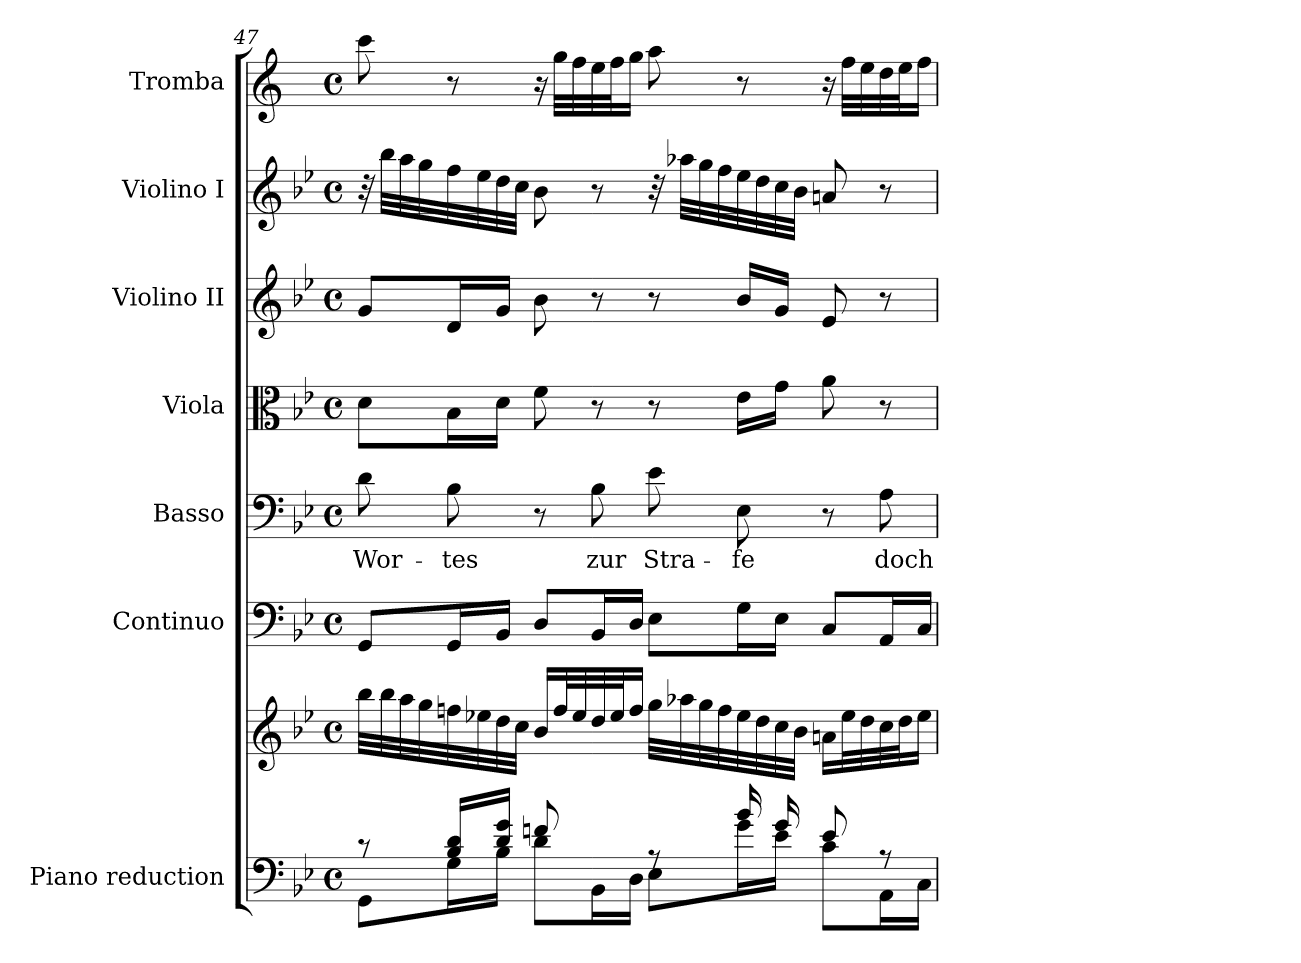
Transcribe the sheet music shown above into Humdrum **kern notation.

**kern	**kern	**kern	**kern	**text	**kern	**kern	**kern	**kern
*part7	*part7	*part6	*part5	*part5	*part4	*part3	*part2	*part1
*staff8	*staff7	*staff6	*staff5	*staff5	*staff4	*staff3	*staff2	*staff1
*I"Piano reduction	*	*I"Continuo	*I"Basso	*	*I"Viola	*I"Violino II	*I"Violino I	*I"Tromba
*I'Pno	*	*	*	*	*	*	*	*
*clefF4	*clefG2	*clefF4	*clefF4	*	*clefC3	*clefG2	*clefG2	*clefG2
*	*	*	*	*	*	*	*	*ITrd1c2
*k[b-e-]	*k[b-e-]	*k[b-e-]	*k[b-e-]	*	*k[b-e-]	*k[b-e-]	*k[b-e-]	*k[b-e-]
*M4/4	*M4/4	*M4/4	*M4/4	*	*M4/4	*M4/4	*M4/4	*M4/4
*met(c)	*met(c)	*met(c)	*met(c)	*	*met(c)	*met(c)	*met(c)	*met(c)
=47	=47	=47	=47	=47	=47	=47	=47	=47
*^	*^	*	*	*	*	*	*	*
!	!	!	!	!	!	!LO:LY:b	!	!	!	!
8r	8GG\L	32bb-\LLL	4.ryy	8GG/L	8d\	Wor-	8d\L	8g/L	32r	8bb-\
.	.	32bb-\	.	.	.	.	.	.	32bb-\LLL	.
.	.	32aa\	.	.	.	.	.	.	32aa\	.
.	.	32gg\	.	.	.	.	.	.	32gg\	.
!	!	!	!	!	!	!LO:LY:b	!	!	!	!
16B-/ 16d/LL	16G\L	32ffn\	.	16GG/L	8B-\	tes	16B-\L	16d/L	32ff\	8r
.	.	32ee-X\	.	.	.	.	.	.	32ee-\	.
16d/ 16g/JJ	16B-\JJ	32dd\	.	16BB-/JJ	.	.	16d\JJ	16g/JJ	32dd\	.
.	.	32cc\JJJ	.	.	.	.	.	.	32cc\JJJ	.
8fn/L	8d\L	16b-/LL	.	8D/L	8r	.	8f\	8b-\	8b-\	16r
.	.	32ff/L	.	.	.	.	.	.	.	32ff\LLL
.	.	32ee-/	.	.	.	.	.	.	.	32ee-\
!	!	!	!	!	!	!LO:LY:b	!	!	!	!
8ryy	16BB-\L	32dd/	8fn\ 8b-\J	16BB-/L	8B-\	zur	8r	8r	8r	32dd\
.	.	32ee-/J	.	.	.	.	.	.	.	32ee-\J
.	16D\JJ	16ff/JJ	.	16D/JJ	.	.	.	.	.	16ff\JJ
!	!	!	!	!	!	!LO:LY:b	!	!	!	!
8rA	8E-\L	32gg\LLL	2ryy	8E-\L	8e-\	Stra-	8r	8r	32r	8gg\
.	.	32aa-X\	.	.	.	.	.	.	32aa-X\LLL	.
.	.	32gg\	.	.	.	.	.	.	32gg\	.
.	.	32ff\	.	.	.	.	.	.	32ff\	.
!	!	!	!	!	!	!LO:LY:b	!	!	!	!
16b-/LL	16g\L	32ee-\	.	16G\L	8E-\	fe	16e-\LL	16b-/LL	32ee-\	8r
.	.	32dd\	.	.	.	.	.	.	32dd\	.
16g/JJ	16e-\JJ	32cc\	.	16E-\JJ	.	.	16g\JJ	16g/JJ	32cc\	.
.	.	32b-\JJJ	.	.	.	.	.	.	32b-\JJJ	.
8e-/	8c\L	16an\LL	.	8C/L	8r	.	8a\	8e-/	8an/	16r
.	.	32ee-\L	.	.	.	.	.	.	.	32ee-\LLL
.	.	32dd\	.	.	.	.	.	.	.	32dd\
!	!	!	!	!	!	!LO:LY:b	!	!	!	!
8rA	16AA\L	32cc\	.	16AA/L	8A\	doch	8r	8r	8r	32cc\
.	.	32dd\J	.	.	.	.	.	.	.	32dd\J
.	16C\JJ	16ee-\JJ	.	16C/JJ	.	.	.	.	.	16ee-\JJ
*v	*v	*	*	*	*	*	*	*	*	*
*	*v	*v	*	*	*	*	*	*	*
=	=	=	=	=	=	=	=	=
*-	*-	*-	*-	*-	*-	*-	*-	*-
